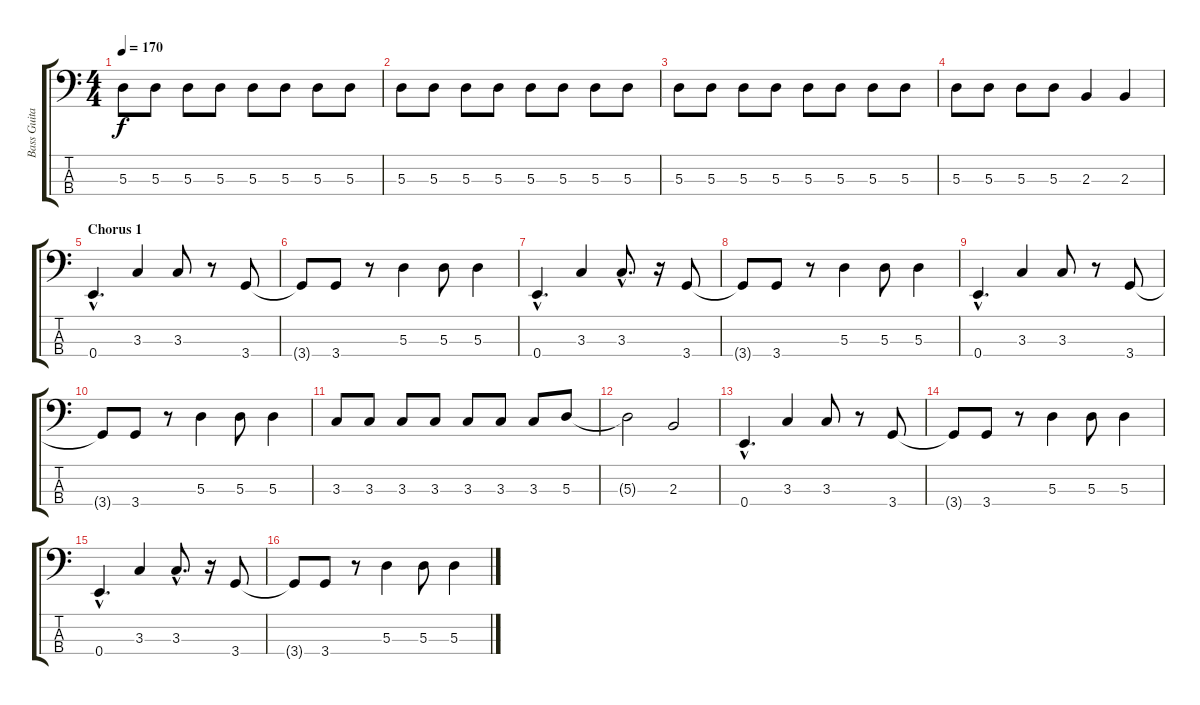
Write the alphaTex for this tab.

\track ("Bass Guitar" "Bass Guita") {instrument electricbassfinger}
\staff {score tabs}
\tuning (G2 D2 A1 E1) {hide}
\ts (4 4)
\tempo 170
\clef f4
\ks c
5.3.8{dy f} 5.3.8 5.3.8 5.3.8 5.3.8 5.3.8 5.3.8 5.3.8 |
5.3.8 5.3.8 5.3.8 5.3.8 5.3.8 5.3.8 5.3.8 5.3.8 |
5.3.8 5.3.8 5.3.8 5.3.8 5.3.8 5.3.8 5.3.8 5.3.8 |
5.3.8 5.3.8 5.3.8 5.3.8 2.3.4 2.3.4 |
\section ("" "Chorus 1")
0.4{hac}.4{d} 3.3.4 3.3.8 r.8 3.4.8 |
3.4{t}.8 3.4.8 r.8 5.3.4 5.3.8 5.3.4 |
0.4{hac}.4{d} 3.3.4 3.3{hac}.8{d} r.16 3.4.8 |
3.4{t}.8 3.4.8 r.8 5.3.4 5.3.8 5.3.4 |
0.4{hac}.4{d} 3.3.4 3.3.8 r.8 3.4.8 |
3.4{t}.8 3.4.8 r.8 5.3.4 5.3.8 5.3.4 |
3.3.8 3.3.8 3.3.8 3.3.8 3.3.8 3.3.8 3.3.8 5.3.8 |
5.3{t}.2 2.3.2 |
0.4{hac}.4{d} 3.3.4 3.3.8 r.8 3.4.8 |
3.4{t}.8 3.4.8 r.8 5.3.4 5.3.8 5.3.4 |
0.4{hac}.4{d} 3.3.4 3.3{hac}.8{d} r.16 3.4.8 |
3.4{t}.8 3.4.8 r.8 5.3.4 5.3.8 5.3.4
